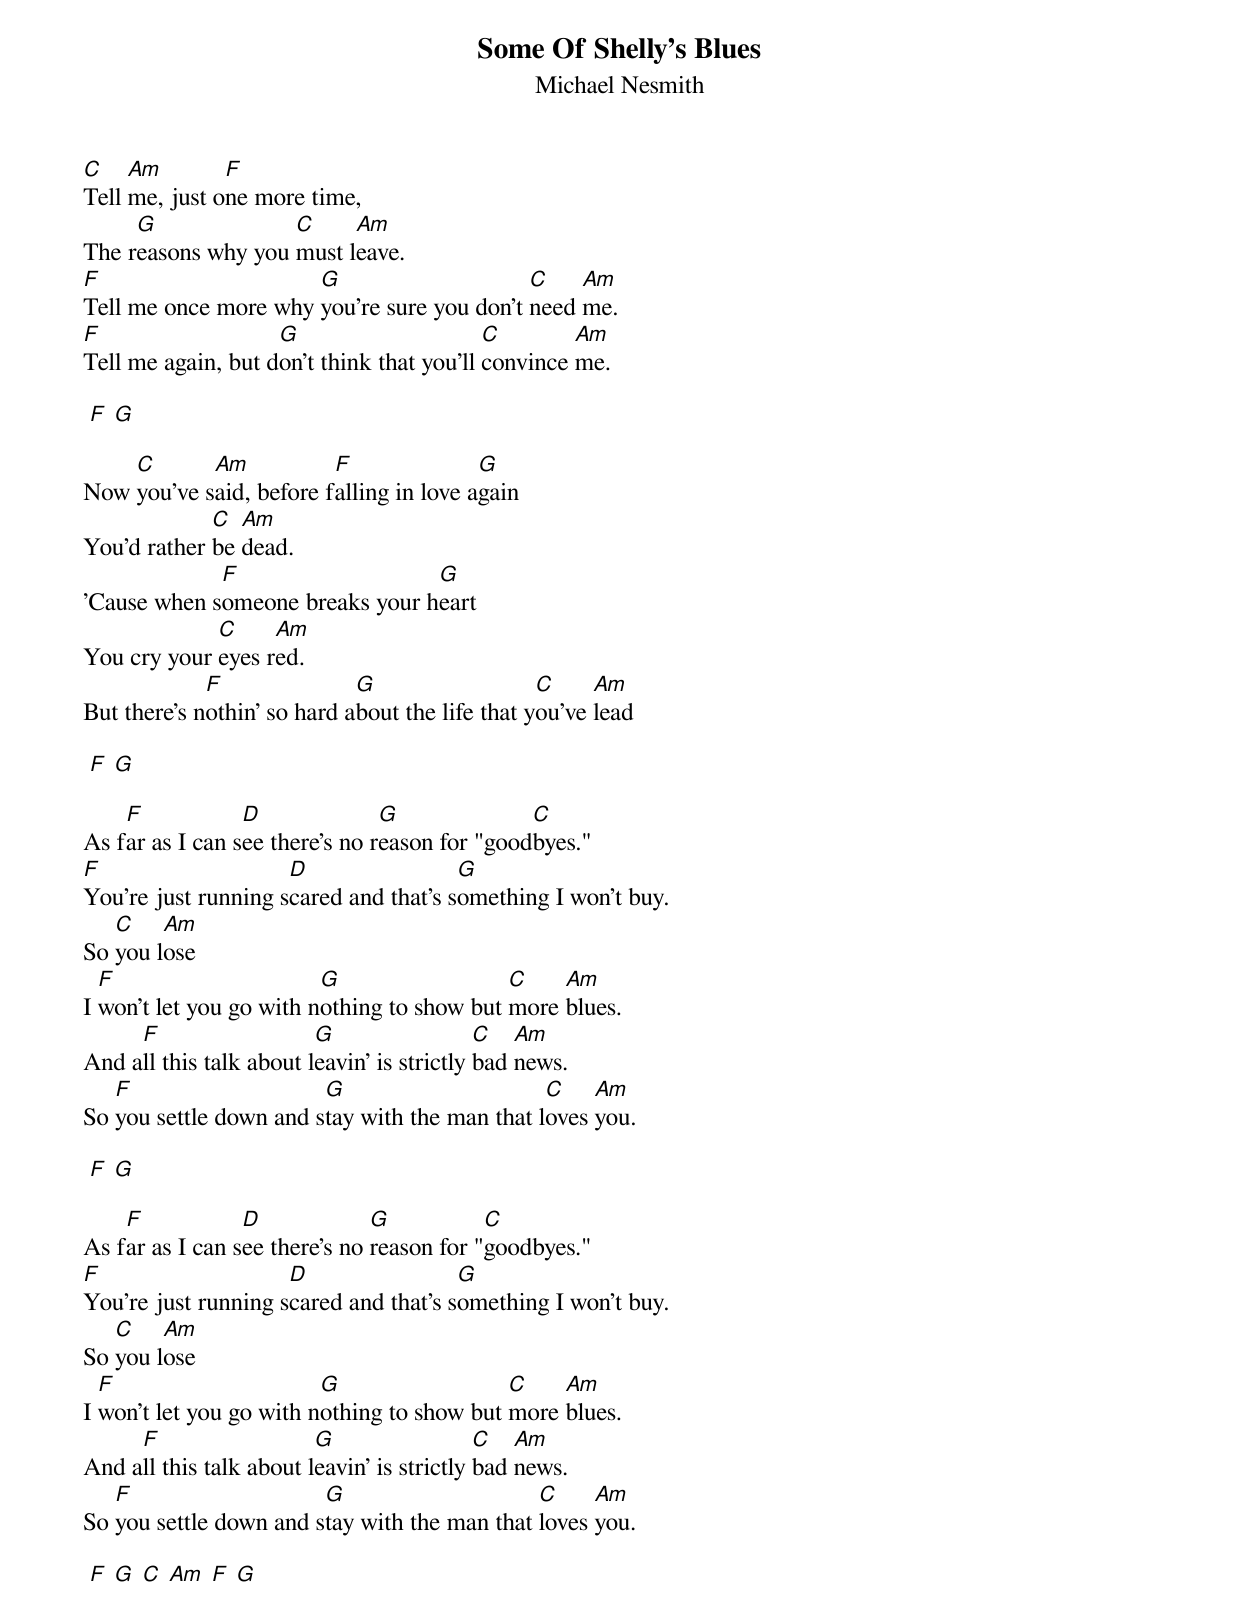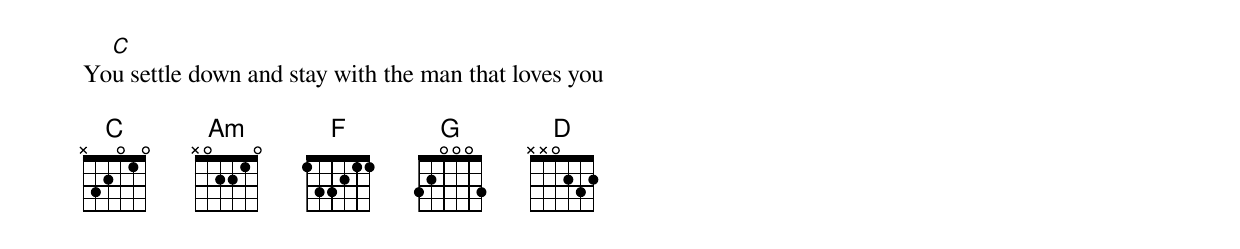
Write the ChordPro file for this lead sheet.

{title: Some Of Shelly's Blues}
{subtitle: Michael Nesmith}


[C]Tell [Am]me, just o[F]ne more time,
The r[G]easons why you [C]must l[Am]eave.
[F]Tell me once more why [G]you're sure you don't [C]need [Am]me.
[F]Tell me again, but d[G]on't think that you'll [C]convince [Am]me.

 [F] [G]

Now [C]you've s[Am]aid, before f[F]alling in love a[G]gain
You'd rather [C]be [Am]dead.
'Cause when s[F]omeone breaks your h[G]eart
You cry your [C]eyes r[Am]ed.
But there's n[F]othin' so hard a[G]bout the life that y[C]ou've [Am]lead

 [F] [G]

As f[F]ar as I can s[D]ee there's no r[G]eason for "good[C]byes."
[F]You're just running s[D]cared and that's s[G]omething I won't buy.
So [C]you l[Am]ose
I [F]won't let you go with n[G]othing to show but [C]more [Am]blues.
And a[F]ll this talk about l[G]eavin' is strictly [C]bad [Am]news.
So [F]you settle down and s[G]tay with the man that l[C]oves [Am]you.

 [F] [G]

As f[F]ar as I can s[D]ee there's no [G]reason for "[C]goodbyes."
[F]You're just running s[D]cared and that's s[G]omething I won't buy.
So [C]you l[Am]ose
I [F]won't let you go with n[G]othing to show but [C]more [Am]blues.
And a[F]ll this talk about l[G]eavin' is strictly [C]bad [Am]news.
So [F]you settle down and s[G]tay with the man that [C]loves [Am]you.

 [F] [G] [C] [Am] [F] [G]

Yo[C]u settle down and stay with the man that loves you

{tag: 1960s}
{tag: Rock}
